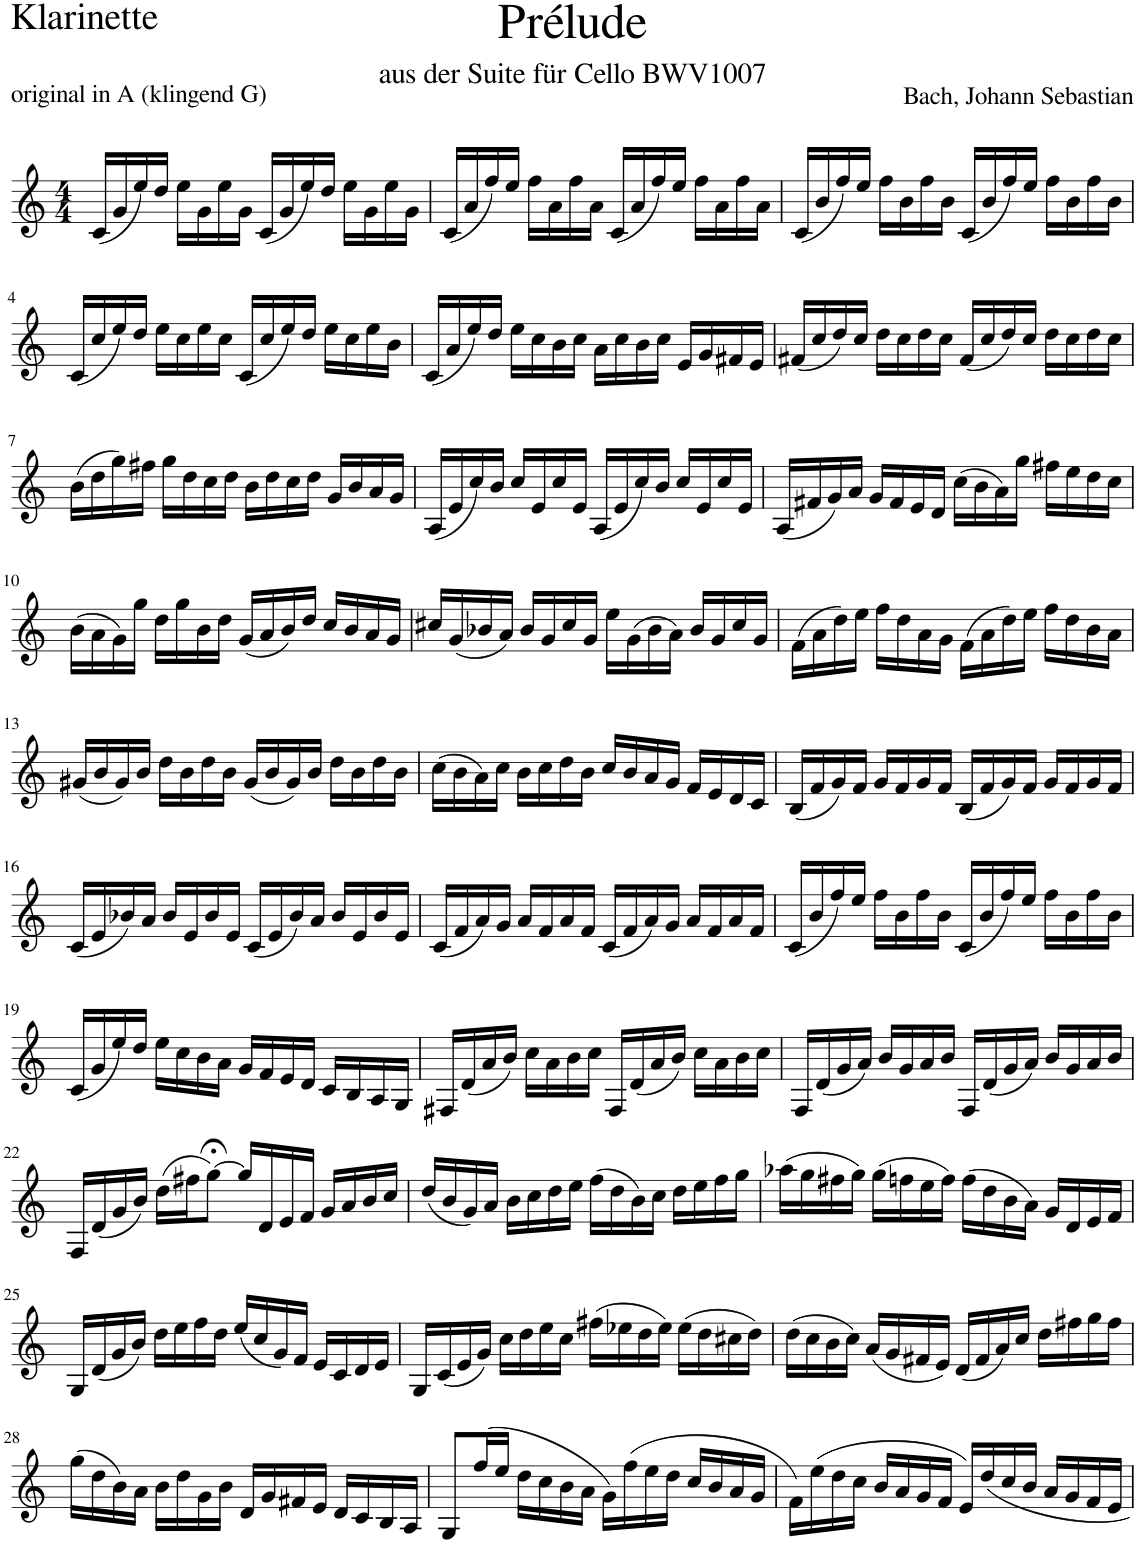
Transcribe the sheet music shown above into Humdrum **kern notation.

**kern
*part1
*staff1
*I"B Klarinette
*I'B Kl.
*clefG2
*Trd1c2
*k[]
*M4/4
=1
(16c/LL
16g/
16ee/)
16dd/JJ
16ee\LL
16g\
16ee\
16g\JJ
(16c/LL
16g/
16ee/)
16dd/JJ
16ee\LL
16g\
16ee\
16g\JJ
=2
(16c/LL
16a/
16ff/)
16ee/JJ
16ff\LL
16a\
16ff\
16a\JJ
(16c/LL
16a/
16ff/)
16ee/JJ
16ff\LL
16a\
16ff\
16a\JJ
=3
(16c/LL
16b/
16ff/)
16ee/JJ
16ff\LL
16b\
16ff\
16b\JJ
(16c/LL
16b/
16ff/)
16ee/JJ
16ff\LL
16b\
16ff\
16b\JJ
!!LO:LB:g=z
=4
(16c/LL
16cc/
16ee/)
16dd/JJ
16ee\LL
16cc\
16ee\
16cc\JJ
(16c/LL
16cc/
16ee/)
16dd/JJ
16ee\LL
16cc\
16ee\
16b\JJ
=5
(16c/LL
16a/
16ee/)
16dd/JJ
16ee\LL
16cc\
16b\
16cc\JJ
16a\LL
16cc\
16b\
16cc\JJ
16e/LL
16g/
16f#X/
16e/JJ
=6
(16f#X/LL
16cc/
16dd/)
16cc/JJ
16dd\LL
16cc\
16dd\
16cc\JJ
(16f#/LL
16cc/
16dd/)
16cc/JJ
16dd\LL
16cc\
16dd\
16cc\JJ
!!LO:LB:g=z
=7
(16b\LL
16dd\
16gg\)
16ff#X\JJ
16gg\LL
16dd\
16cc\
16dd\JJ
16b\LL
16dd\
16cc\
16dd\JJ
16g/LL
16b/
16a/
16g/JJ
=8
(16A/LL
16e/
16cc/)
16b/JJ
16cc/LL
16e/
16cc/
16e/JJ
(16A/LL
16e/
16cc/)
16b/JJ
16cc/LL
16e/
16cc/
16e/JJ
=9
(16A/LL
16f#X/
16g/)
16a/JJ
16g/LL
16f#/
16e/
16d/JJ
(16cc\LL
16b\
16a\)
16gg\JJ
16ff#X\LL
16ee\
16dd\
16cc\JJ
!!LO:LB:g=z
=10
(16b\LL
16a\
16g\)
16gg\JJ
16dd\LL
16gg\
16b\
16dd\JJ
(16g/LL
16a/
16b/)
16dd/JJ
16cc/LL
16b/
16a/
16g/JJ
=11
16cc#X/LL
(16g/
16b-X/
16a/JJ)
16b-/LL
16g/
16cc#/
16g/JJ
16ee\LL
(16g\
16b-\
16a\JJ)
16b-/LL
16g/
16cc#/
16g/JJ
=12
(16f\LL
16a\
16dd\)
16ee\JJ
16ff\LL
16dd\
16a\
16g\JJ
(16f\LL
16a\
16dd\)
16ee\JJ
16ff\LL
16dd\
16b\
16a\JJ
!!LO:LB:g=z
=13
(16g#X/LL
16b/
16g#/)
16b/JJ
16dd\LL
16b\
16dd\
16b\JJ
(16g#/LL
16b/
16g#/)
16b/JJ
16dd\LL
16b\
16dd\
16b\JJ
=14
(16cc\LL
16b\
16a\)
16cc\JJ
16b\LL
16cc\
16dd\
16b\JJ
16cc/LL
16b/
16a/
16g/JJ
16f/LL
16e/
16d/
16c/JJ
=15
(16B/LL
16f/
16g/)
16f/JJ
16g/LL
16f/
16g/
16f/JJ
(16B/LL
16f/
16g/)
16f/JJ
16g/LL
16f/
16g/
16f/JJ
!!LO:LB:g=z
=16
(16c/LL
16e/
16b-X/)
16a/JJ
16b-/LL
16e/
16b-/
16e/JJ
(16c/LL
16e/
16b-/)
16a/JJ
16b-/LL
16e/
16b-/
16e/JJ
=17
(16c/LL
16f/
16a/)
16g/JJ
16a/LL
16f/
16a/
16f/JJ
(16c/LL
16f/
16a/)
16g/JJ
16a/LL
16f/
16a/
16f/JJ
=18
(16c/LL
16b/
16ff/)
16ee/JJ
16ff\LL
16b\
16ff\
16b\JJ
(16c/LL
16b/
16ff/)
16ee/JJ
16ff\LL
16b\
16ff\
16b\JJ
!!LO:LB:g=z
=19
(16c/LL
16g/
16ee/)
16dd/JJ
16ee\LL
16cc\
16b\
16a\JJ
16g/LL
16f/
16e/
16d/JJ
16c/LL
16B/
16A/
16G/JJ
=20
16F#X/LL
(16d/
16a/
16b/JJ)
16cc\LL
16a\
16b\
16cc\JJ
16F#/LL
(16d/
16a/
16b/JJ)
16cc\LL
16a\
16b\
16cc\JJ
=21
16F/LL
(16d/
16g/
16a/JJ)
16b/LL
16g/
16a/
16b/JJ
16F/LL
(16d/
16g/
16a/JJ)
16b/LL
16g/
16a/
16b/JJ
!!LO:LB:g=z
=22
16F/LL
(16d/
16g/
16b/JJ)
(16dd\LL
16ff#X\J
[8gg;<\J)
16gg/LL]
16d/
16e/
16f/JJ
16g/LL
16a/
16b/
16cc/JJ
=23
(16dd/LL
16b/
16g/)
16a/JJ
16b\LL
16cc\
16dd\
16ee\JJ
(16ff\LL
16dd\
16b\)
16cc\JJ
16dd\LL
16ee\
16ff\
16gg\JJ
=24
(16aa-X\LL
16gg\
16ff#X\
16gg\JJ)
(16gg\LL
16ffn\
16ee\
16ff\JJ)
(16ff\LL
16dd\
16b\
16a\JJ)
16g/LL
16d/
16e/
16f/JJ
!!LO:LB:g=z
=25
16G/LL
(16d/
16g/
16b/JJ)
16dd\LL
16ee\
16ff\
16dd\JJ
(16ee/LL
16cc/
16g/)
16f/JJ
16e/LL
16c/
16d/
16e/JJ
=26
16G/LL
(16c/
16e/
16g/JJ)
16cc\LL
16dd\
16ee\
16cc\JJ
(16ff#X\LL
16ee-X\
16dd\
16ee-\JJ)
(16ee-\LL
16dd\
16cc#X\
16dd\JJ)
=27
(16dd\LL
16cc\
16b\
16cc\JJ)
(16a/LL
16g/
16f#X/
16e/JJ)
(16d/LL
16f#/
16a/)
16cc/JJ
16dd\LL
16ff#X\
16gg\
16ff#\JJ
!!LO:LB:g=z
=28
(16gg\LL
16dd\
16b\)
16a\JJ
16b\LL
16dd\
16g\
16b\JJ
16d/LL
16g/
16f#X/
16e/JJ
16d/LL
16c/
16B/
16A/JJ
=29
8G/L
(16ff/L
16ee/JJ
16dd\LL
16cc\
16b\
16a\JJ
16g\LL)
(16ff\
16ee\
16dd\JJ
16cc/LL
16b/
16a/
16g/JJ
=30
16f\LL)
(16ee\
16dd\
16cc\JJ
16b/LL
16a/
16g/
16f/JJ
16e/LL)
16dd/
16cc/
16b/JJ
16a/LL
16g/
16f/
16e/JJ
=
*-
